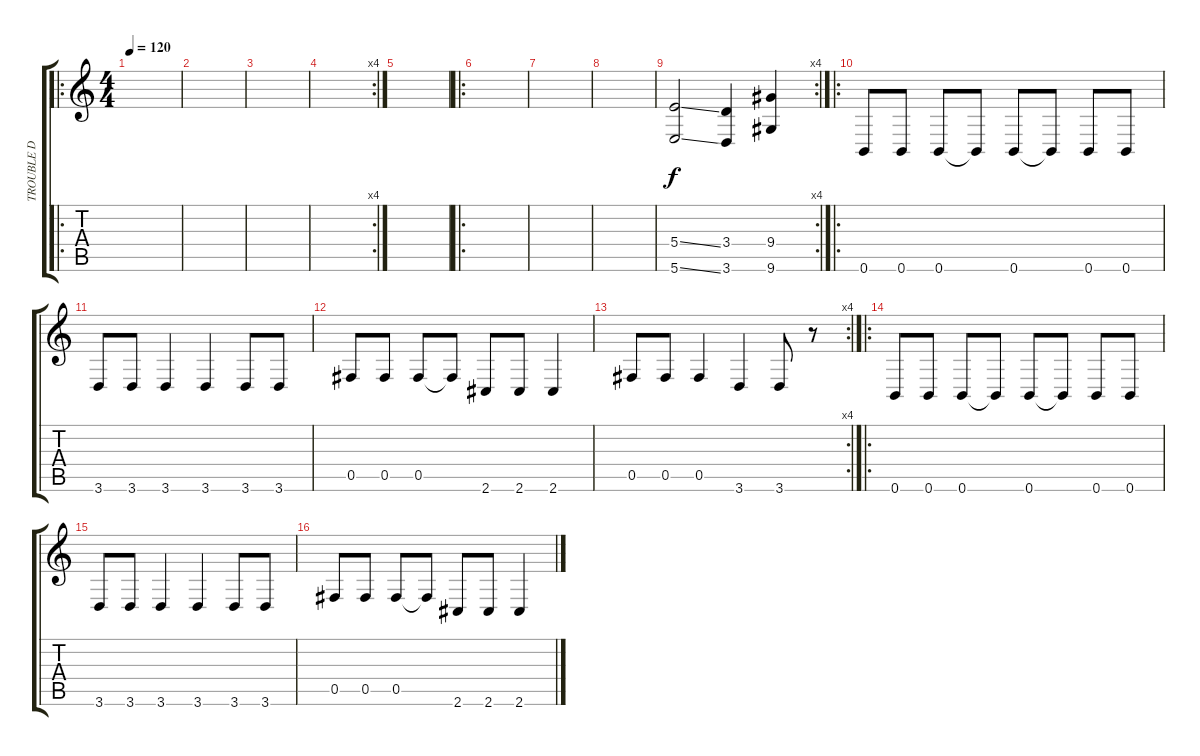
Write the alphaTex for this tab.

\track ("TROUBLE D" "TROUBLE D") {instrument slapbass2}
\staff {score tabs}
\tuning (Db4 Ab3 E3 B2 Gb2 B1) {hide}
\ro
\ts (4 4)
\tempo 120
\clef g2
\ks c
|
|
|
\rc 4
|
|
\ro
|
|
|
\rc 4
(5.4{ss} 5.6{ss}).2 (3.4 3.6).4 (9.4 9.6).4 |
\ro
0.6.8 0.6.8 0.6.8 0.6{t}.8 0.6.8 0.6{t}.8 0.6.8 0.6.8 |
3.6.8 3.6.8 3.6.4 3.6.4 3.6.8 3.6.8 |
0.5.8 0.5.8 0.5.8 0.5{t}.8 2.6.8 2.6.8 2.6.4 |
\rc 4
0.5.8 0.5.8 0.5.4 3.6.4 3.6.8 r.8 |
\ro
0.6.8 0.6.8 0.6.8 0.6{t}.8 0.6.8 0.6{t}.8 0.6.8 0.6.8 |
3.6.8 3.6.8 3.6.4 3.6.4 3.6.8 3.6.8 |
0.5.8 0.5.8 0.5.8 0.5{t}.8 2.6.8 2.6.8 2.6.4
